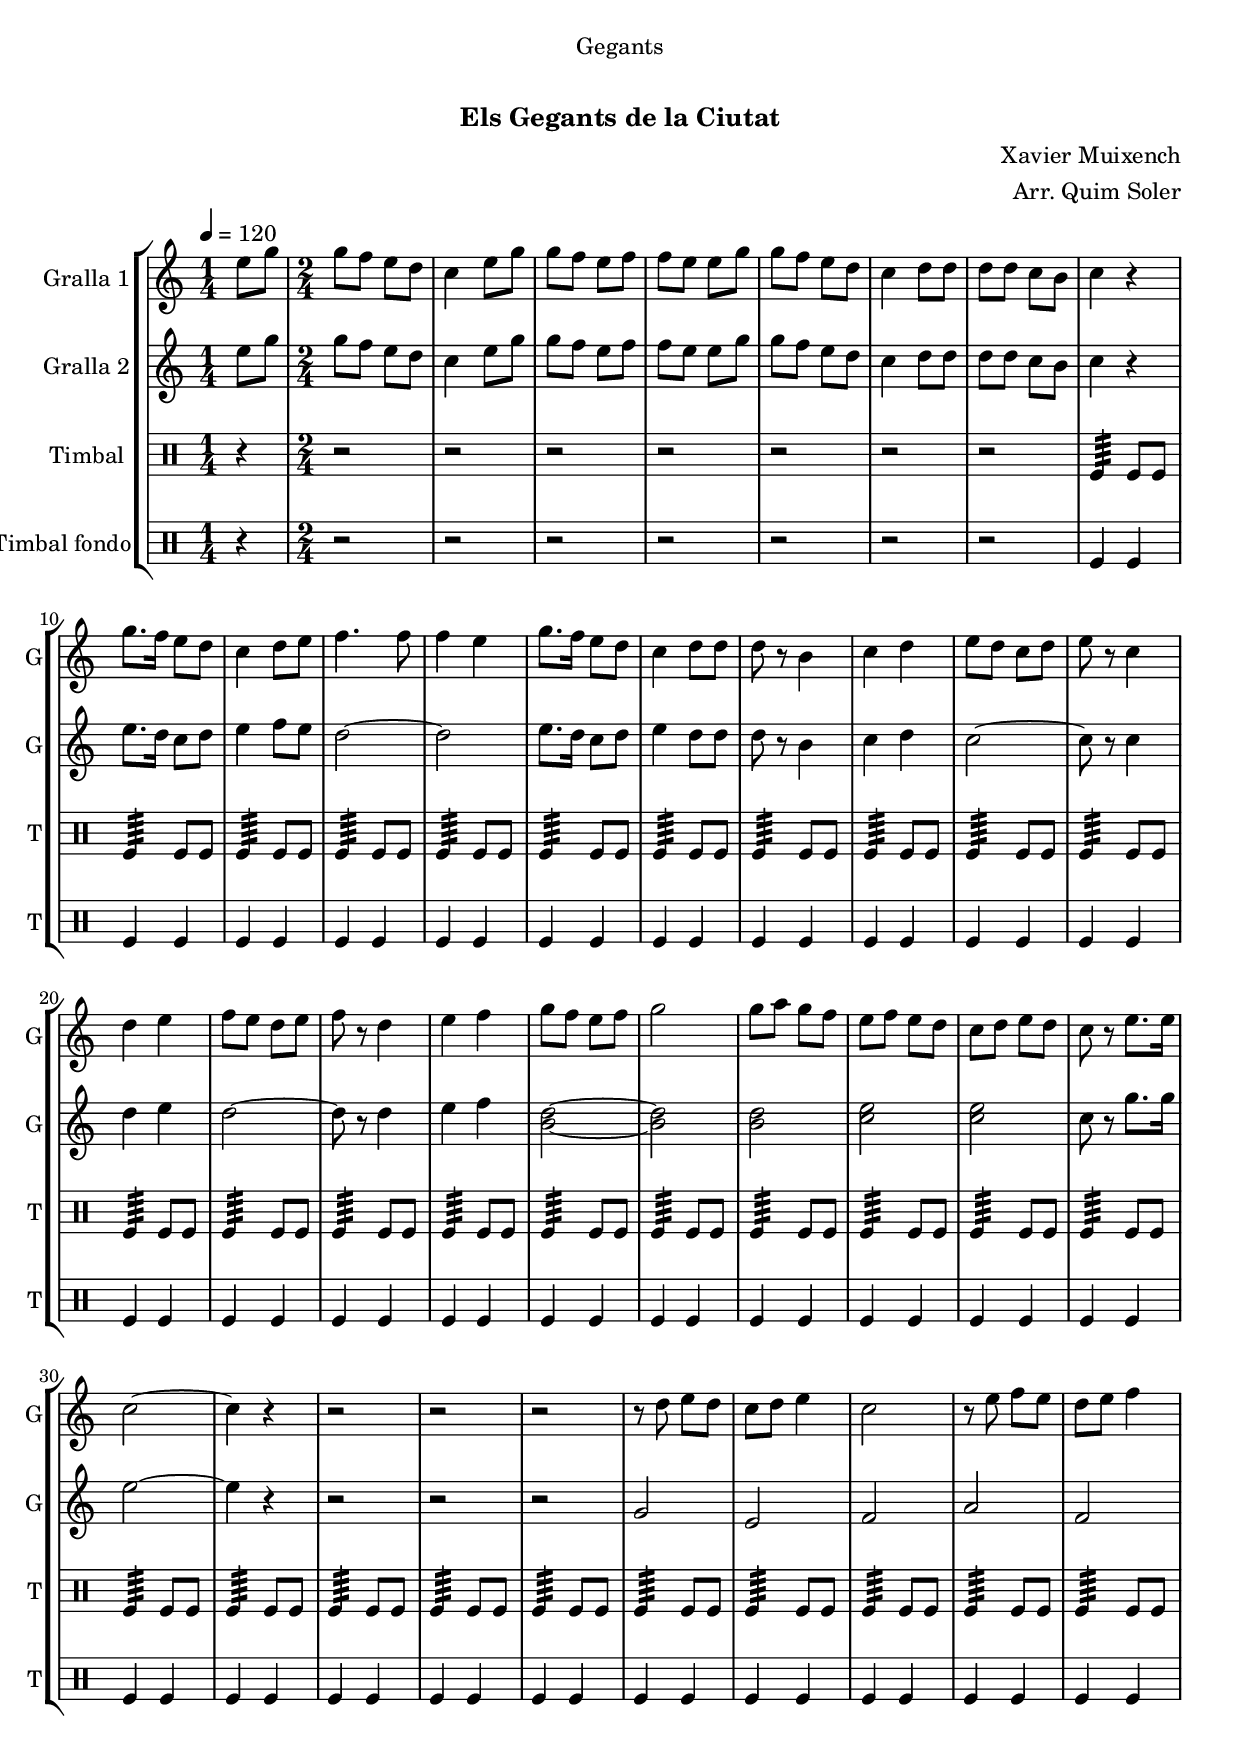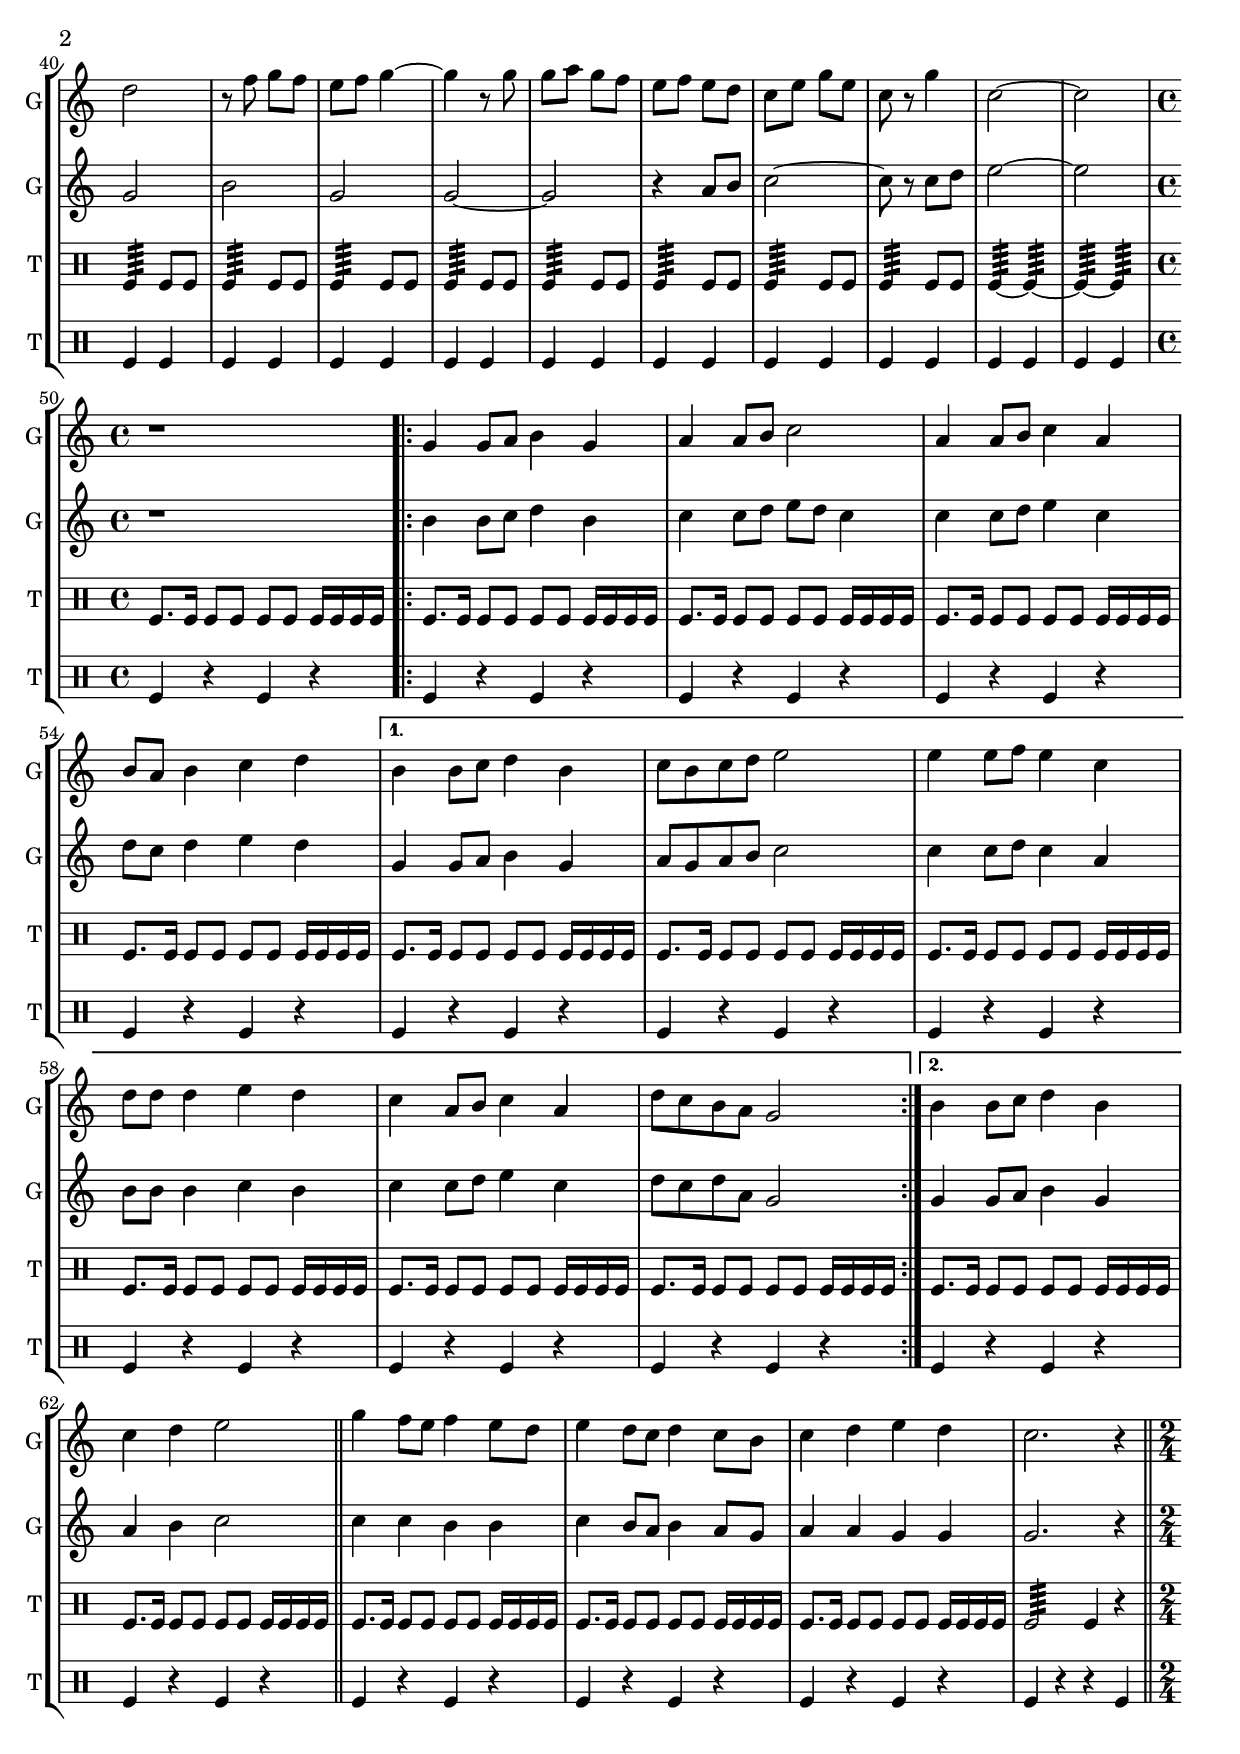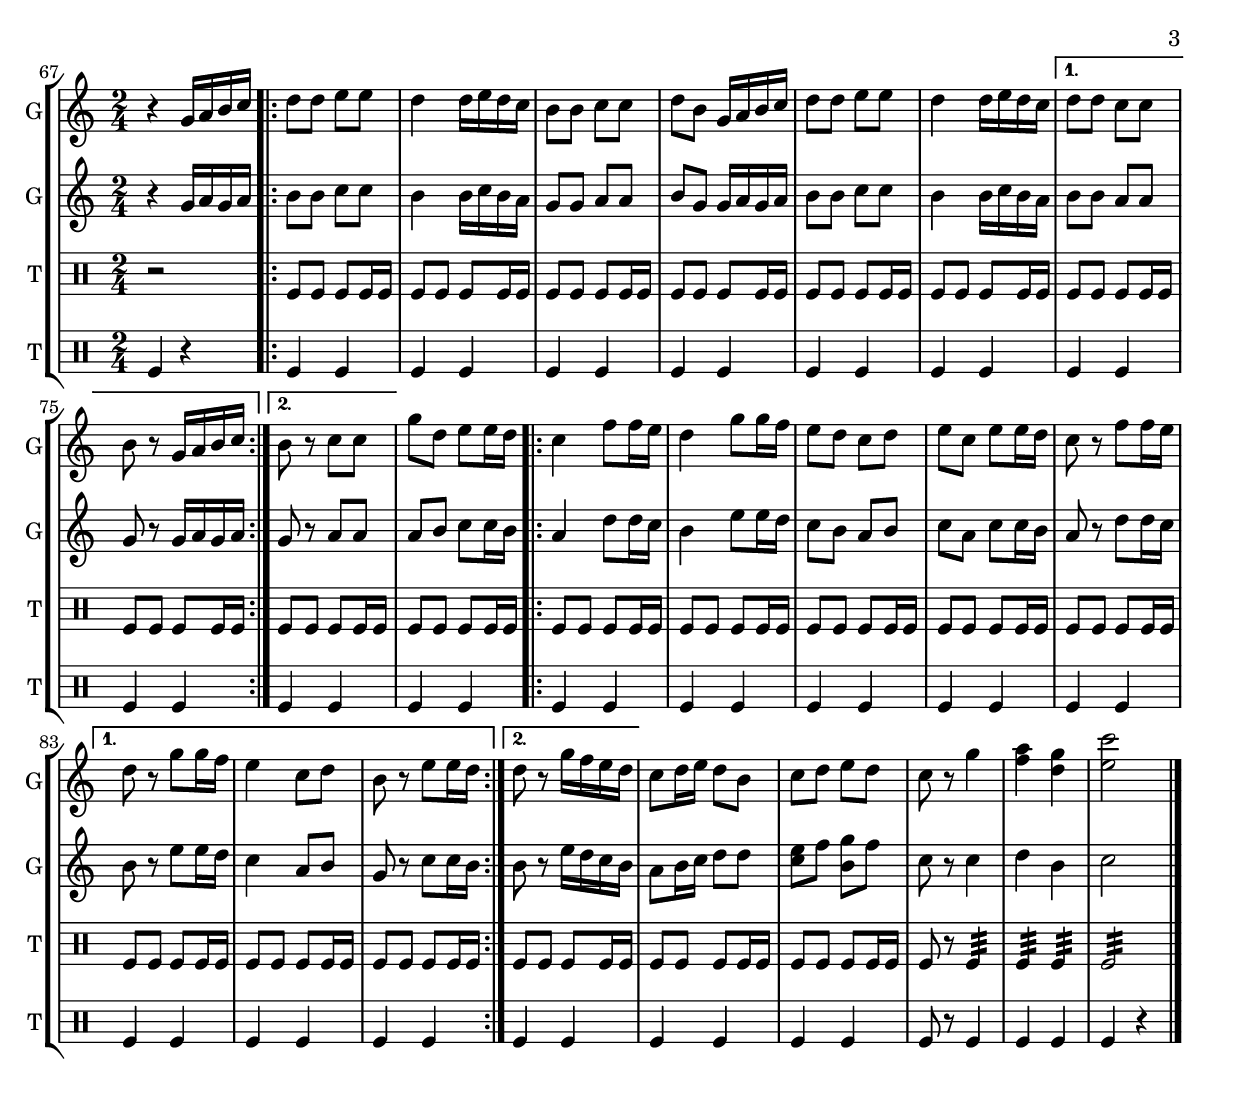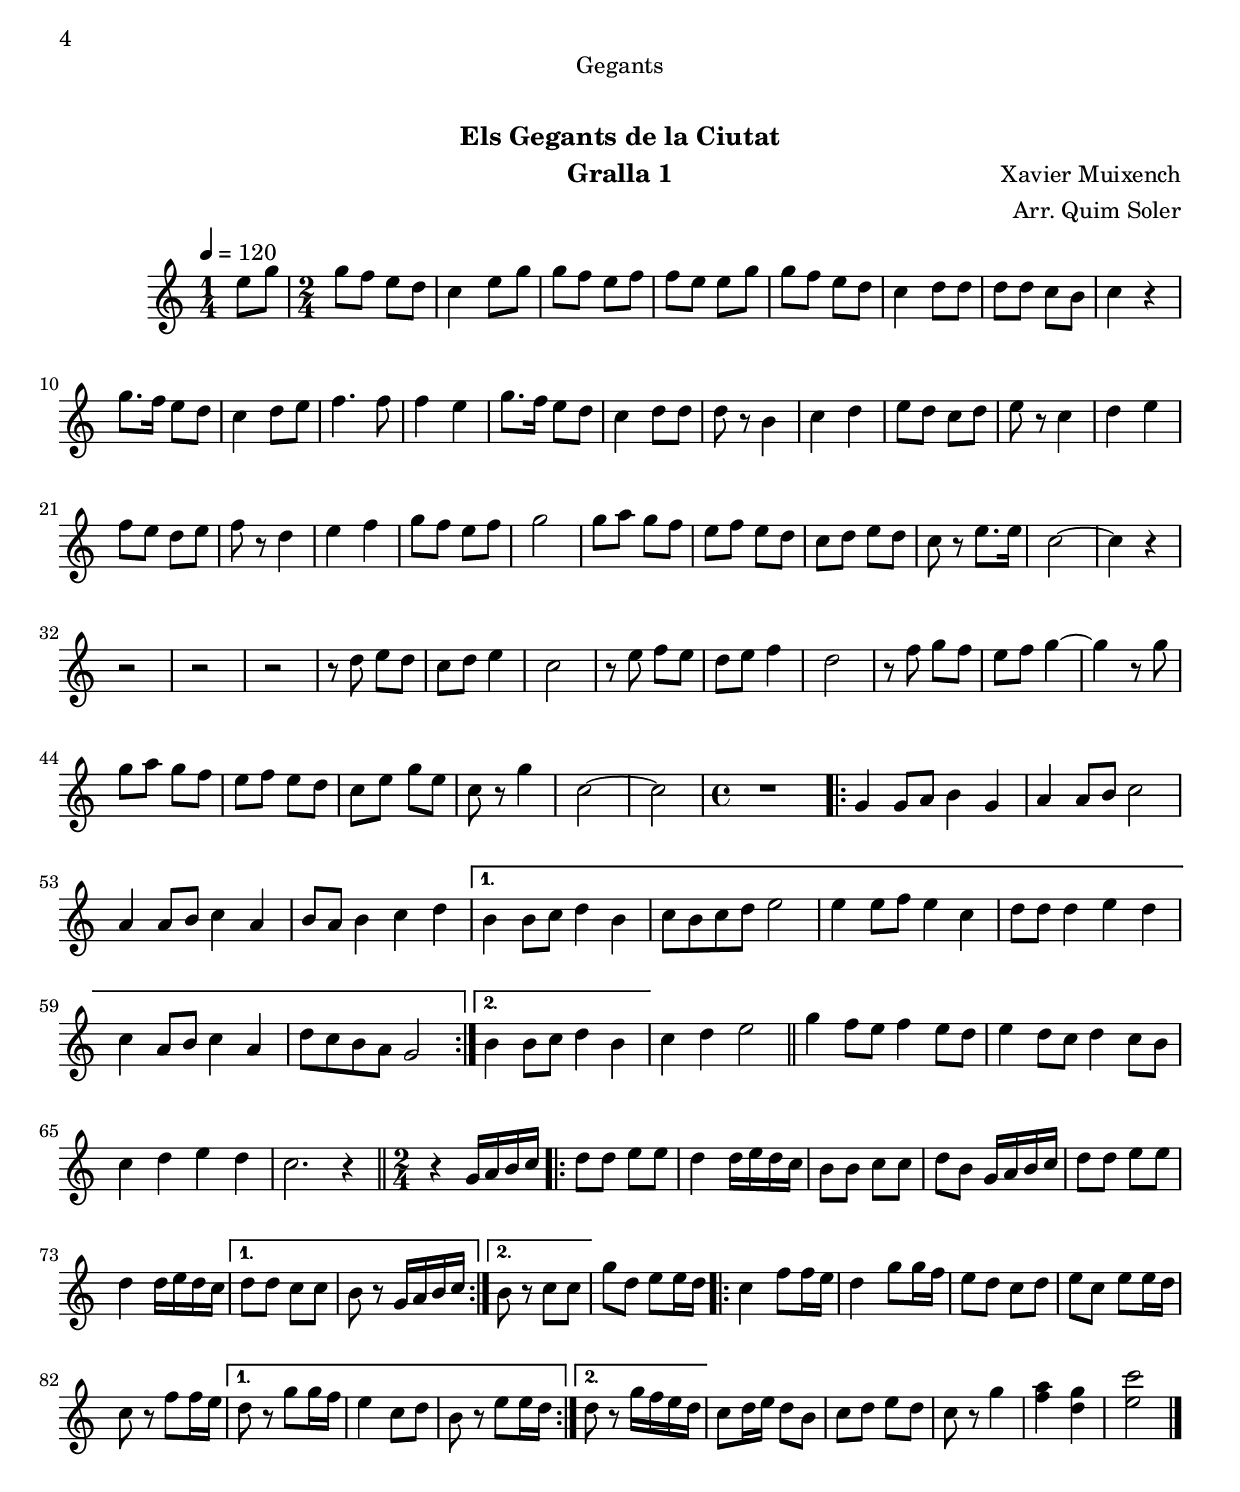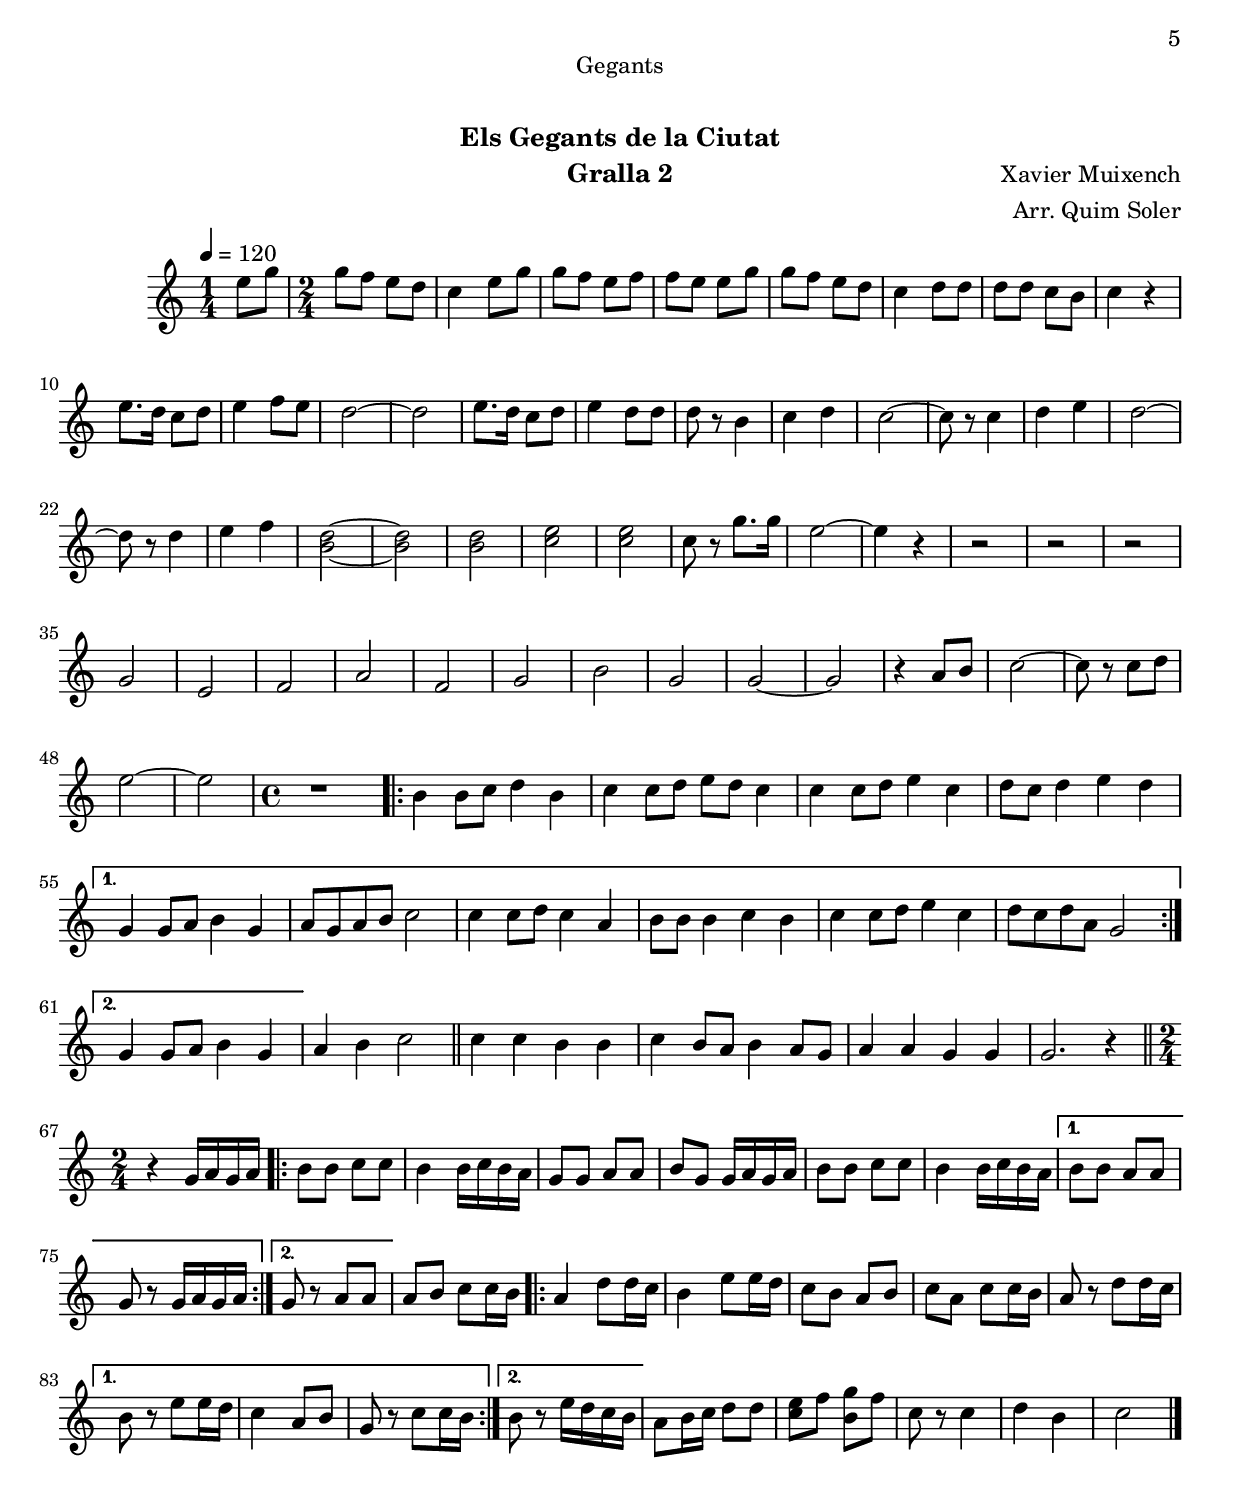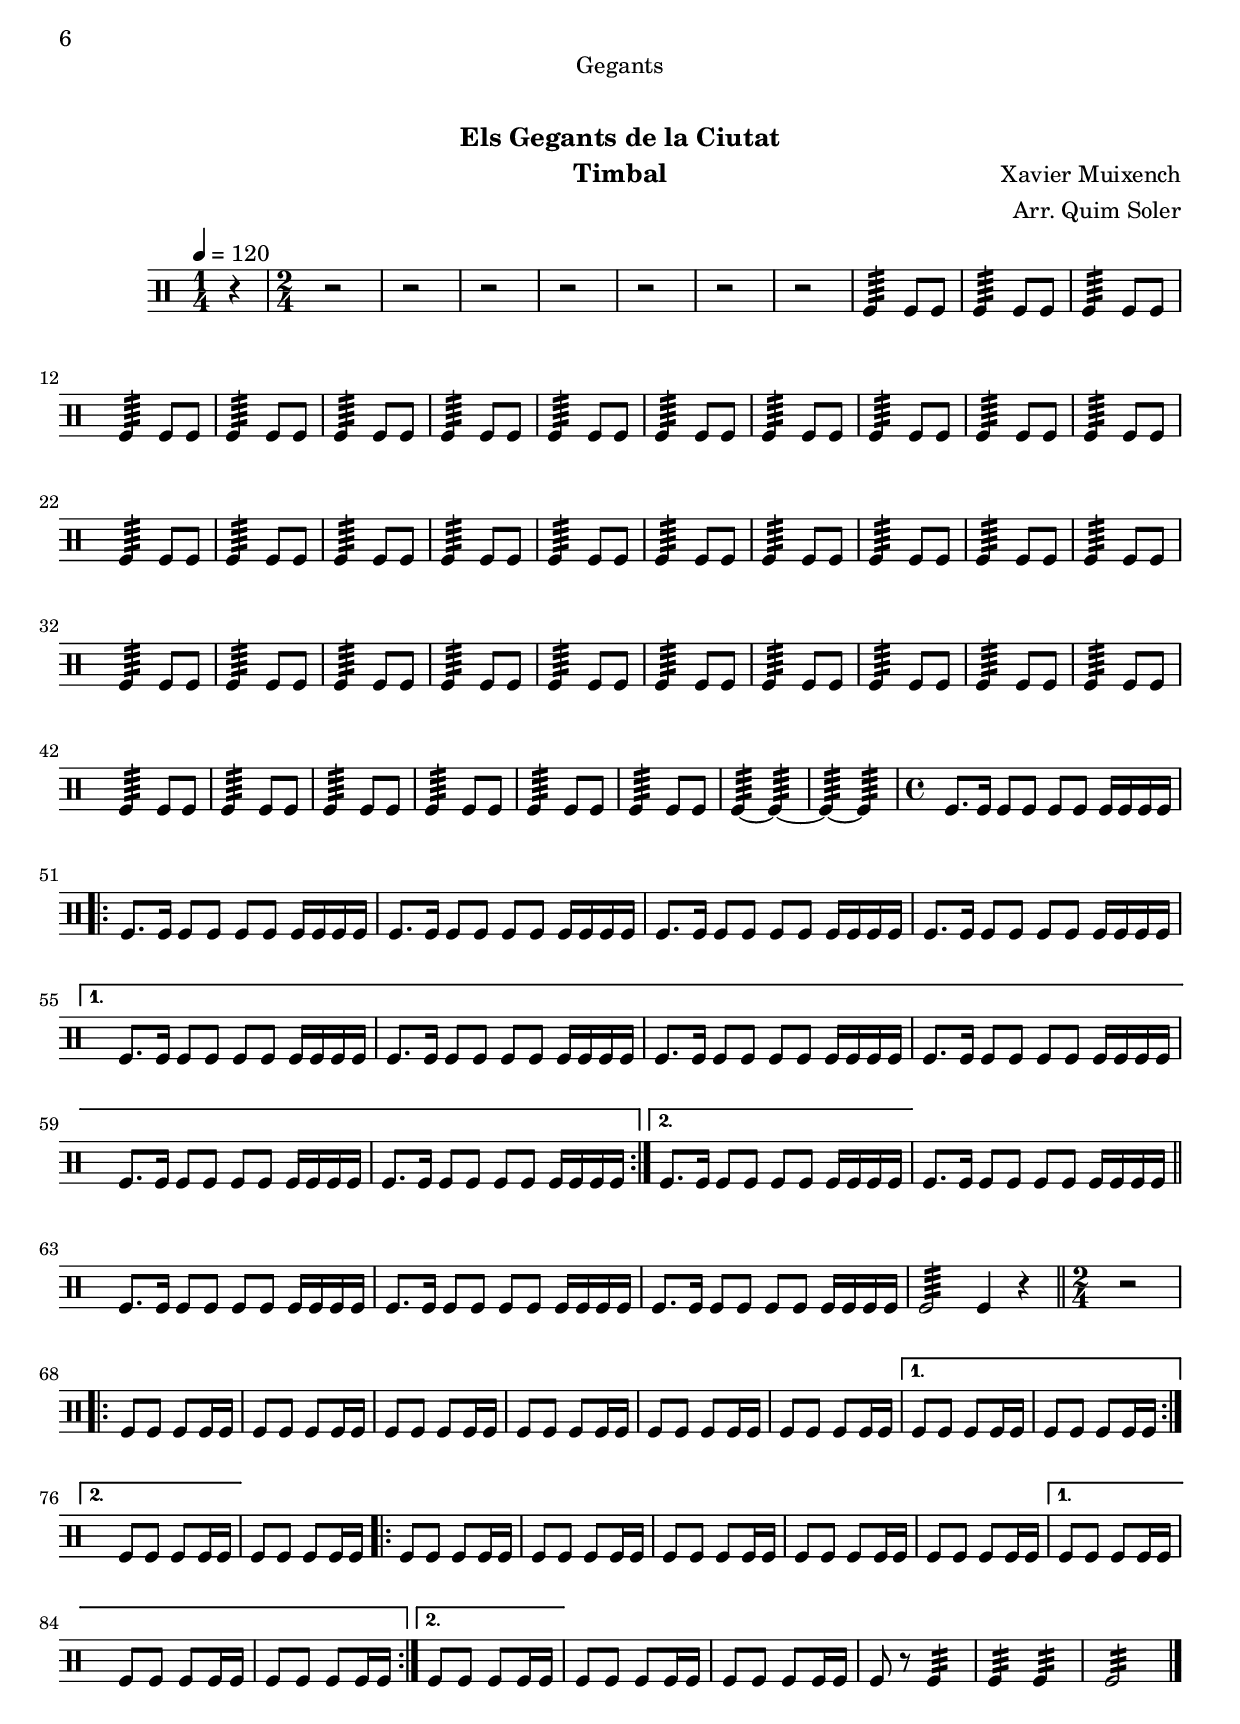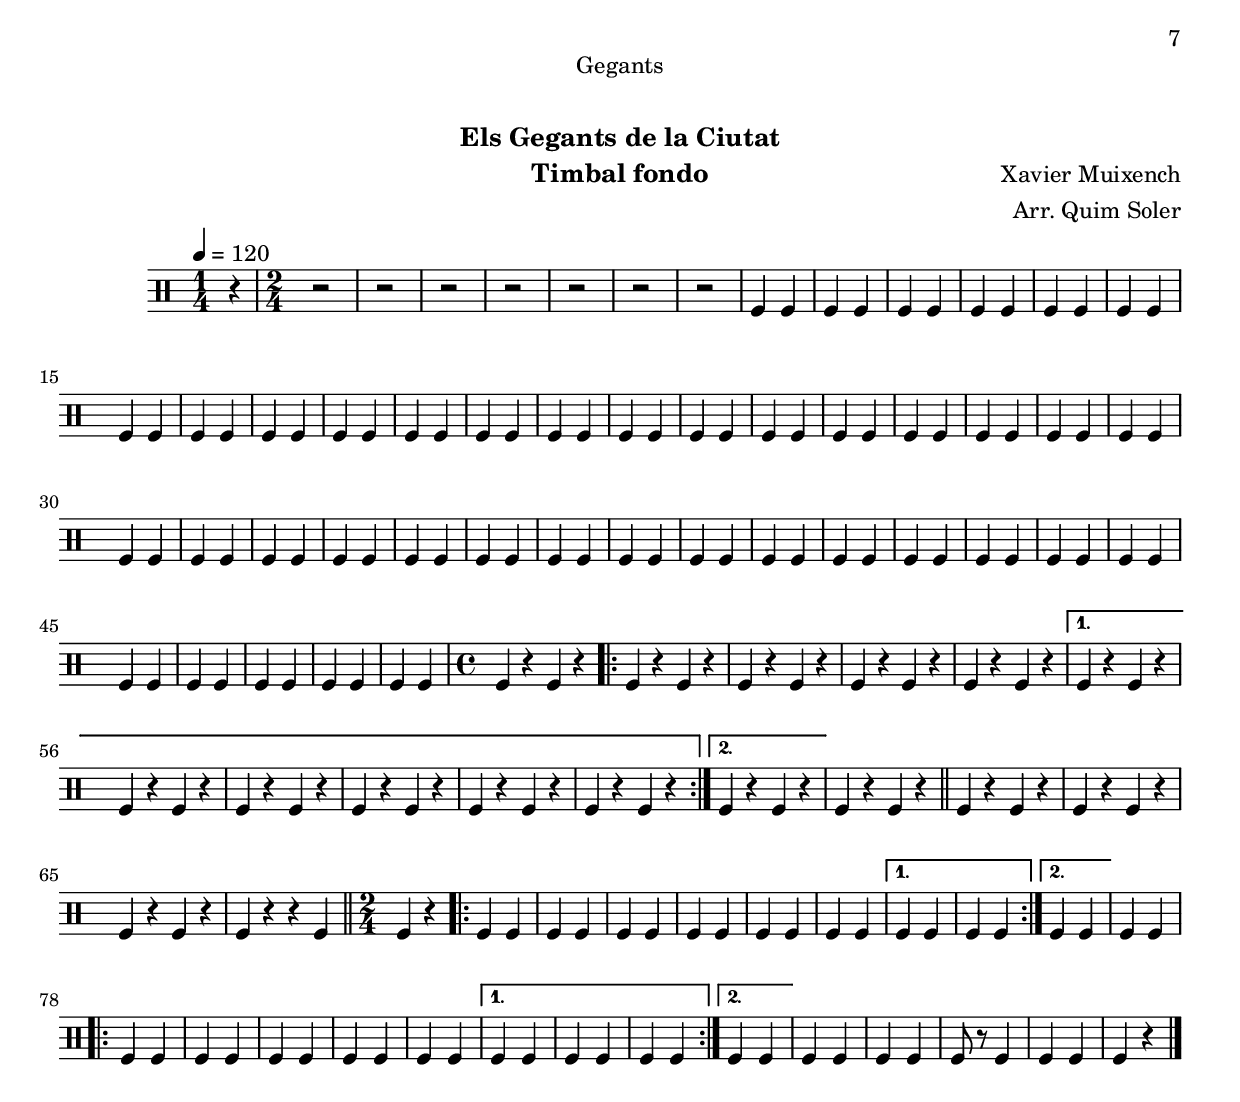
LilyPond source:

\version "2.16.0"

\header {
  dedication="Gegants"
  title="  "
  subtitle="Els Gegants de la Ciutat"
  subsubtitle=""
  poet=""
  meter=""
  piece=""
  composer="Xavier Muixench"
  arranger="Arr. Quim Soler"
  opus=""
  instrument=""
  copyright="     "
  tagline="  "
}

liniaroAa =
\relative e''
{
  \tempo 4=120
  \clef treble
  \key c \major
  \time 1/4
  e8 g  |
  \time 2/4   g8 f e d  |
  c4 e8 g  |
  g8 f e f  |
  %05
  f8 e e g  |
  g8 f e d  |
  c4 d8 d  |
  d8 d c b  |
  c4 r  |
  %10
  g'8. f16 e8 d  |
  c4 d8 e  |
  f4. f8  |
  f4 e  |
  g8. f16 e8 d  |
  %15
  c4 d8 d  |
  d8 r b4  |
  c4 d  |
  e8 d c d  |
  e8 r c4  |
  %20
  d4 e  |
  f8 e d e  |
  f8 r d4  |
  e4 f  |
  g8 f e f  |
  %25
  g2  |
  g8 a g f  |
  e8 f e d  |
  c8 d e d  |
  c8 r e8. e16  |
  %30
  c2 ~  |
  c4 r  |
  r2  |
  r2  |
  r2  |
  %35
  r8 d e d  |
  c8 d e4  |
  c2  |
  r8 e f e  |
  d8 e f4  |
  %40
  d2  |
  r8 f g f  |
  e8 f g4 ~  |
  g4 r8 g  |
  g8 a g f  |
  %45
  e8 f e d  |
  c8 e g e  |
  c8 r g'4  |
  c,2 ~  |
  c2  |
  %50
  \time 4/4   r1  |
  \repeat volta 2 { g4 g8 a b4 g  |
  a4 a8 b c2  |
  a4 a8 b c4 a  |
  b8 a b4 c d }
  %55
  \alternative { { b4 b8 c d4 b  |
  c8 b c d e2  |
  e4 e8 f e4 c  |
  d8 d d4 e d  |
  c4 a8 b c4 a  |
  %60
  d8 c b a g2 }
  { b4 b8 c d4 b } }
  c4 d e2  \bar "||"
  g4 f8 e f4 e8 d  |
  e4 d8 c d4 c8 b  |
  %65
  c4 d e d  |
  c2. r4  \bar "||"
  \time 2/4   r4 g16 a b c  |
  \repeat volta 2 { d8 d e e  |
  d4 d16 e d c  |
  %70
  b8 b c c  |
  d8 b g16 a b c  |
  d8 d e e  |
  d4 d16 e d c }
  \alternative { { d8 d c c  |
  %75
  b8 r g16 a b c }
  { b8 r c c } }
  g'8 d e e16 d  |
  \repeat volta 2 { c4 f8 f16 e  |
  d4 g8 g16 f  |
  %80
  e8 d c d  |
  e8 c e e16 d  |
  c8 r f f16 e }
  \alternative { { d8 r g g16 f  |
  e4 c8 d  |
  %85
  b8 r e e16 d }
  { d8 r g16 f e d } }
  c8 d16 e d8 b  |
  c8 d e d  |
  c8 r g'4  |
  %90
  <f a>4 <d g>  |
  <e c'>2  \bar "|."
}

liniaroAb =
\relative e''
{
  \tempo 4=120
  \clef treble
  \key c \major
  \time 1/4
  e8 g  |
  \time 2/4   g8 f e d  |
  c4 e8 g  |
  g8 f e f  |
  %05
  f8 e e g  |
  g8 f e d  |
  c4 d8 d  |
  d8 d c b  |
  c4 r  |
  %10
  e8. d16 c8 d  |
  e4 f8 e  |
  d2 ~  |
  d2  |
  e8. d16 c8 d  |
  %15
  e4 d8 d  |
  d8 r b4  |
  c4 d  |
  c2 ~  |
  c8 r c4  |
  %20
  d4 e  |
  d2 ~  |
  d8 r d4  |
  e4 f  |
  <b, d>2 ~ ~  |
  %25
  <b d>2  |
  <b d>2  |
  <c e>2  |
  <c e>2  |
  c8 r g'8. g16  |
  %30
  e2 ~  |
  e4 r  |
  r2  |
  r2  |
  r2  |
  %35
  g,2  |
  e2  |
  f2  |
  a2  |
  f2  |
  %40
  g2  |
  b2  |
  g2  |
  g2 ~  |
  g2  |
  %45
  r4 a8 b  |
  c2 ~  |
  c8 r c d  |
  e2 ~  |
  e2  |
  %50
  \time 4/4   r1  |
  \repeat volta 2 { b4 b8 c d4 b  |
  c4 c8 d e d c4  |
  c4 c8 d e4 c  |
  d8 c d4 e d }
  %55
  \alternative { { g,4 g8 a b4 g  |
  a8 g a b c2  |
  c4 c8 d c4 a  |
  b8 b b4 c b  |
  c4 c8 d e4 c  |
  %60
  d8 c d a g2 }
  { g4 g8 a b4 g } }
  a4 b c2  \bar "||"
  c4 c b b  |
  c4 b8 a b4 a8 g  |
  %65
  a4 a g g  |
  g2. r4  \bar "||"
  \time 2/4   r4 g16 a g a  |
  \repeat volta 2 { b8 b c c  |
  b4 b16 c b a  |
  %70
  g8 g a a  |
  b8 g g16 a g a  |
  b8 b c c  |
  b4 b16 c b a }
  \alternative { { b8 b a a  |
  %75
  g8 r g16 a g a }
  { g8 r a a } }
  a8 b c c16 b  |
  \repeat volta 2 { a4 d8 d16 c  |
  b4 e8 e16 d  |
  %80
  c8 b a b  |
  c8 a c c16 b  |
  a8 r d d16 c }
  \alternative { { b8 r e e16 d  |
  c4 a8 b  |
  %85
  g8 r c c16 b }
  { b8 r e16 d c b } }
  a8 b16 c d8 d  |
  <c e>8 f <b, g'> f'  |
  c8 r c4  |
  %90
  d4 b  |
  c2  \bar "|."
}

liniaroAc =
\drummode
{
  \tempo 4=120
  \time 1/4
  r4  |
  \time 2/4   r2  |
  r2  |
  r2  |
  %05
  r2  |
  r2  |
  r2  |
  r2  |
  tomfl4:64 tomfl8 tomfl  |
  %10
  tomfl4:64 tomfl8 tomfl  |
  tomfl4:64 tomfl8 tomfl  |
  tomfl4:64 tomfl8 tomfl  |
  tomfl4:64 tomfl8 tomfl  |
  tomfl4:64 tomfl8 tomfl  |
  %15
  tomfl4:64 tomfl8 tomfl  |
  tomfl4:64 tomfl8 tomfl  |
  tomfl4:64 tomfl8 tomfl  |
  tomfl4:64 tomfl8 tomfl  |
  tomfl4:64 tomfl8 tomfl  |
  %20
  tomfl4:64 tomfl8 tomfl  |
  tomfl4:64 tomfl8 tomfl  |
  tomfl4:64 tomfl8 tomfl  |
  tomfl4:64 tomfl8 tomfl  |
  tomfl4:64 tomfl8 tomfl  |
  %25
  tomfl4:64 tomfl8 tomfl  |
  tomfl4:64 tomfl8 tomfl  |
  tomfl4:64 tomfl8 tomfl  |
  tomfl4:64 tomfl8 tomfl  |
  tomfl4:64 tomfl8 tomfl  |
  %30
  tomfl4:64 tomfl8 tomfl  |
  tomfl4:64 tomfl8 tomfl  |
  tomfl4:64 tomfl8 tomfl  |
  tomfl4:64 tomfl8 tomfl  |
  tomfl4:64 tomfl8 tomfl  |
  %35
  tomfl4:64 tomfl8 tomfl  |
  tomfl4:64 tomfl8 tomfl  |
  tomfl4:64 tomfl8 tomfl  |
  tomfl4:64 tomfl8 tomfl  |
  tomfl4:64 tomfl8 tomfl  |
  %40
  tomfl4:64 tomfl8 tomfl  |
  tomfl4:64 tomfl8 tomfl  |
  tomfl4:64 tomfl8 tomfl  |
  tomfl4:64 tomfl8 tomfl  |
  tomfl4:64 tomfl8 tomfl  |
  %45
  tomfl4:64 tomfl8 tomfl  |
  tomfl4:64 tomfl8 tomfl  |
  tomfl4:64 tomfl8 tomfl  |
  tomfl4:64 ~ tomfl:64 ~  |
  tomfl4:64 ~ tomfl:64  |
  %50
  \time 4/4   tomfl8. tomfl16 tomfl8 tomfl tomfl tomfl tomfl16 tomfl tomfl tomfl  |
  \repeat volta 2 { tomfl8. tomfl16 tomfl8 tomfl tomfl tomfl tomfl16 tomfl tomfl tomfl  |
  tomfl8. tomfl16 tomfl8 tomfl tomfl tomfl tomfl16 tomfl tomfl tomfl  |
  tomfl8. tomfl16 tomfl8 tomfl tomfl tomfl tomfl16 tomfl tomfl tomfl  |
  tomfl8. tomfl16 tomfl8 tomfl tomfl tomfl tomfl16 tomfl tomfl tomfl }
  %55
  \alternative { { tomfl8. tomfl16 tomfl8 tomfl tomfl tomfl tomfl16 tomfl tomfl tomfl  |
  tomfl8. tomfl16 tomfl8 tomfl tomfl tomfl tomfl16 tomfl tomfl tomfl  |
  tomfl8. tomfl16 tomfl8 tomfl tomfl tomfl tomfl16 tomfl tomfl tomfl  |
  tomfl8. tomfl16 tomfl8 tomfl tomfl tomfl tomfl16 tomfl tomfl tomfl  |
  tomfl8. tomfl16 tomfl8 tomfl tomfl tomfl tomfl16 tomfl tomfl tomfl  |
  %60
  tomfl8. tomfl16 tomfl8 tomfl tomfl tomfl tomfl16 tomfl tomfl tomfl }
  { tomfl8. tomfl16 tomfl8 tomfl tomfl tomfl tomfl16 tomfl tomfl tomfl } }
  tomfl8. tomfl16 tomfl8 tomfl tomfl tomfl tomfl16 tomfl tomfl tomfl  \bar "||"
  tomfl8. tomfl16 tomfl8 tomfl tomfl tomfl tomfl16 tomfl tomfl tomfl  |
  tomfl8. tomfl16 tomfl8 tomfl tomfl tomfl tomfl16 tomfl tomfl tomfl  |
  %65
  tomfl8. tomfl16 tomfl8 tomfl tomfl tomfl tomfl16 tomfl tomfl tomfl  |
  tomfl2:64 tomfl4 r  \bar "||"
  \time 2/4   r2  |
  \repeat volta 2 { tomfl8 tomfl tomfl tomfl16 tomfl  |
  tomfl8 tomfl tomfl tomfl16 tomfl  |
  %70
  tomfl8 tomfl tomfl tomfl16 tomfl  |
  tomfl8 tomfl tomfl tomfl16 tomfl  |
  tomfl8 tomfl tomfl tomfl16 tomfl  |
  tomfl8 tomfl tomfl tomfl16 tomfl }
  \alternative { { tomfl8 tomfl tomfl tomfl16 tomfl  |
  %75
  tomfl8 tomfl tomfl tomfl16 tomfl }
  { tomfl8 tomfl tomfl tomfl16 tomfl } }
  tomfl8 tomfl tomfl tomfl16 tomfl  |
  \repeat volta 2 { tomfl8 tomfl tomfl tomfl16 tomfl  |
  tomfl8 tomfl tomfl tomfl16 tomfl  |
  %80
  tomfl8 tomfl tomfl tomfl16 tomfl  |
  tomfl8 tomfl tomfl tomfl16 tomfl  |
  tomfl8 tomfl tomfl tomfl16 tomfl }
  \alternative { { tomfl8 tomfl tomfl tomfl16 tomfl  |
  tomfl8 tomfl tomfl tomfl16 tomfl  |
  %85
  tomfl8 tomfl tomfl tomfl16 tomfl }
  { tomfl8 tomfl tomfl tomfl16 tomfl } }
  tomfl8 tomfl tomfl tomfl16 tomfl  |
  tomfl8 tomfl tomfl tomfl16 tomfl  |
  tomfl8 r tomfl4:32  |
  %90
  tomfl4:32 tomfl:32  |
  tomfl2:32  \bar "|."
}

liniaroAd =
\drummode
{
  \tempo 4=120
  \time 1/4
  r4  |
  \time 2/4   r2  |
  r2  |
  r2  |
  %05
  r2  |
  r2  |
  r2  |
  r2  |
  tomfl4 tomfl  |
  %10
  tomfl4 tomfl  |
  tomfl4 tomfl  |
  tomfl4 tomfl  |
  tomfl4 tomfl  |
  tomfl4 tomfl  |
  %15
  tomfl4 tomfl  |
  tomfl4 tomfl  |
  tomfl4 tomfl  |
  tomfl4 tomfl  |
  tomfl4 tomfl  |
  %20
  tomfl4 tomfl  |
  tomfl4 tomfl  |
  tomfl4 tomfl  |
  tomfl4 tomfl  |
  tomfl4 tomfl  |
  %25
  tomfl4 tomfl  |
  tomfl4 tomfl  |
  tomfl4 tomfl  |
  tomfl4 tomfl  |
  tomfl4 tomfl  |
  %30
  tomfl4 tomfl  |
  tomfl4 tomfl  |
  tomfl4 tomfl  |
  tomfl4 tomfl  |
  tomfl4 tomfl  |
  %35
  tomfl4 tomfl  |
  tomfl4 tomfl  |
  tomfl4 tomfl  |
  tomfl4 tomfl  |
  tomfl4 tomfl  |
  %40
  tomfl4 tomfl  |
  tomfl4 tomfl  |
  tomfl4 tomfl  |
  tomfl4 tomfl  |
  tomfl4 tomfl  |
  %45
  tomfl4 tomfl  |
  tomfl4 tomfl  |
  tomfl4 tomfl  |
  tomfl4 tomfl  |
  tomfl4 tomfl  |
  %50
  \time 4/4   tomfl4 r tomfl r  |
  \repeat volta 2 { tomfl4 r tomfl r  |
  tomfl4 r tomfl r  |
  tomfl4 r tomfl r  |
  tomfl4 r tomfl r }
  %55
  \alternative { { tomfl4 r tomfl r  |
  tomfl4 r tomfl r  |
  tomfl4 r tomfl r  |
  tomfl4 r tomfl r  |
  tomfl4 r tomfl r  |
  %60
  tomfl4 r tomfl r }
  { tomfl4 r tomfl r } }
  tomfl4 r tomfl r  \bar "||"
  tomfl4 r tomfl r  |
  tomfl4 r tomfl r  |
  %65
  tomfl4 r tomfl r  |
  tomfl4 r r tomfl  \bar "||"
  \time 2/4   tomfl4 r  |
  \repeat volta 2 { tomfl4 tomfl  |
  tomfl4 tomfl  |
  %70
  tomfl4 tomfl  |
  tomfl4 tomfl  |
  tomfl4 tomfl  |
  tomfl4 tomfl }
  \alternative { { tomfl4 tomfl  |
  %75
  tomfl4 tomfl }
  { tomfl4 tomfl } }
  tomfl4 tomfl  |
  \repeat volta 2 { tomfl4 tomfl  |
  tomfl4 tomfl  |
  %80
  tomfl4 tomfl  |
  tomfl4 tomfl  |
  tomfl4 tomfl }
  \alternative { { tomfl4 tomfl  |
  tomfl4 tomfl  |
  %85
  tomfl4 tomfl }
  { tomfl4 tomfl } }
  tomfl4 tomfl  |
  tomfl4 tomfl  |
  tomfl8 r tomfl4  |
  %90
  tomfl4 tomfl  |
  tomfl4 r  \bar "|."
}

\bookpart {
  \score {
    \new StaffGroup {
      \override Score.RehearsalMark #'self-alignment-X = #LEFT
      <<
        \new Staff \with {instrumentName = #"Gralla 1" shortInstrumentName = #"G"} \liniaroAa
        \new Staff \with {instrumentName = #"Gralla 2" shortInstrumentName = #"G"} \liniaroAb
        \new DrumStaff \with {instrumentName = #"Timbal" shortInstrumentName = #"T"} \liniaroAc
        \new DrumStaff \with {instrumentName = #"Timbal fondo" shortInstrumentName = #"T"} \liniaroAd
      >>
    }
    \layout {}
  }\score { \unfoldRepeats
    \new StaffGroup {
      \override Score.RehearsalMark #'self-alignment-X = #LEFT
      <<
        \new Staff \with {instrumentName = #"Gralla 1" shortInstrumentName = #"G"} \liniaroAa
        \new Staff \with {instrumentName = #"Gralla 2" shortInstrumentName = #"G"} \liniaroAb
        \new DrumStaff \with {instrumentName = #"Timbal" shortInstrumentName = #"T"} \liniaroAc
        \new DrumStaff \with {instrumentName = #"Timbal fondo" shortInstrumentName = #"T"} \liniaroAd
      >>
    }
    \midi {}
  }
}

\bookpart {
  \header {instrument="Gralla 1"}
  \score {
    \new StaffGroup {
      \override Score.RehearsalMark #'self-alignment-X = #LEFT
      <<
        \new Staff \liniaroAa
      >>
    }
    \layout {}
  }\score { \unfoldRepeats
    \new StaffGroup {
      \override Score.RehearsalMark #'self-alignment-X = #LEFT
      <<
        \new Staff \liniaroAa
      >>
    }
    \midi {}
  }
}

\bookpart {
  \header {instrument="Gralla 2"}
  \score {
    \new StaffGroup {
      \override Score.RehearsalMark #'self-alignment-X = #LEFT
      <<
        \new Staff \liniaroAb
      >>
    }
    \layout {}
  }\score { \unfoldRepeats
    \new StaffGroup {
      \override Score.RehearsalMark #'self-alignment-X = #LEFT
      <<
        \new Staff \liniaroAb
      >>
    }
    \midi {}
  }
}

\bookpart {
  \header {instrument="Timbal"}
  \score {
    \new StaffGroup {
      \override Score.RehearsalMark #'self-alignment-X = #LEFT
      <<
        \new DrumStaff \liniaroAc
      >>
    }
    \layout {}
  }\score { \unfoldRepeats
    \new StaffGroup {
      \override Score.RehearsalMark #'self-alignment-X = #LEFT
      <<
        \new DrumStaff \liniaroAc
      >>
    }
    \midi {}
  }
}

\bookpart {
  \header {instrument="Timbal fondo"}
  \score {
    \new StaffGroup {
      \override Score.RehearsalMark #'self-alignment-X = #LEFT
      <<
        \new DrumStaff \liniaroAd
      >>
    }
    \layout {}
  }\score { \unfoldRepeats
    \new StaffGroup {
      \override Score.RehearsalMark #'self-alignment-X = #LEFT
      <<
        \new DrumStaff \liniaroAd
      >>
    }
    \midi {}
  }
}

